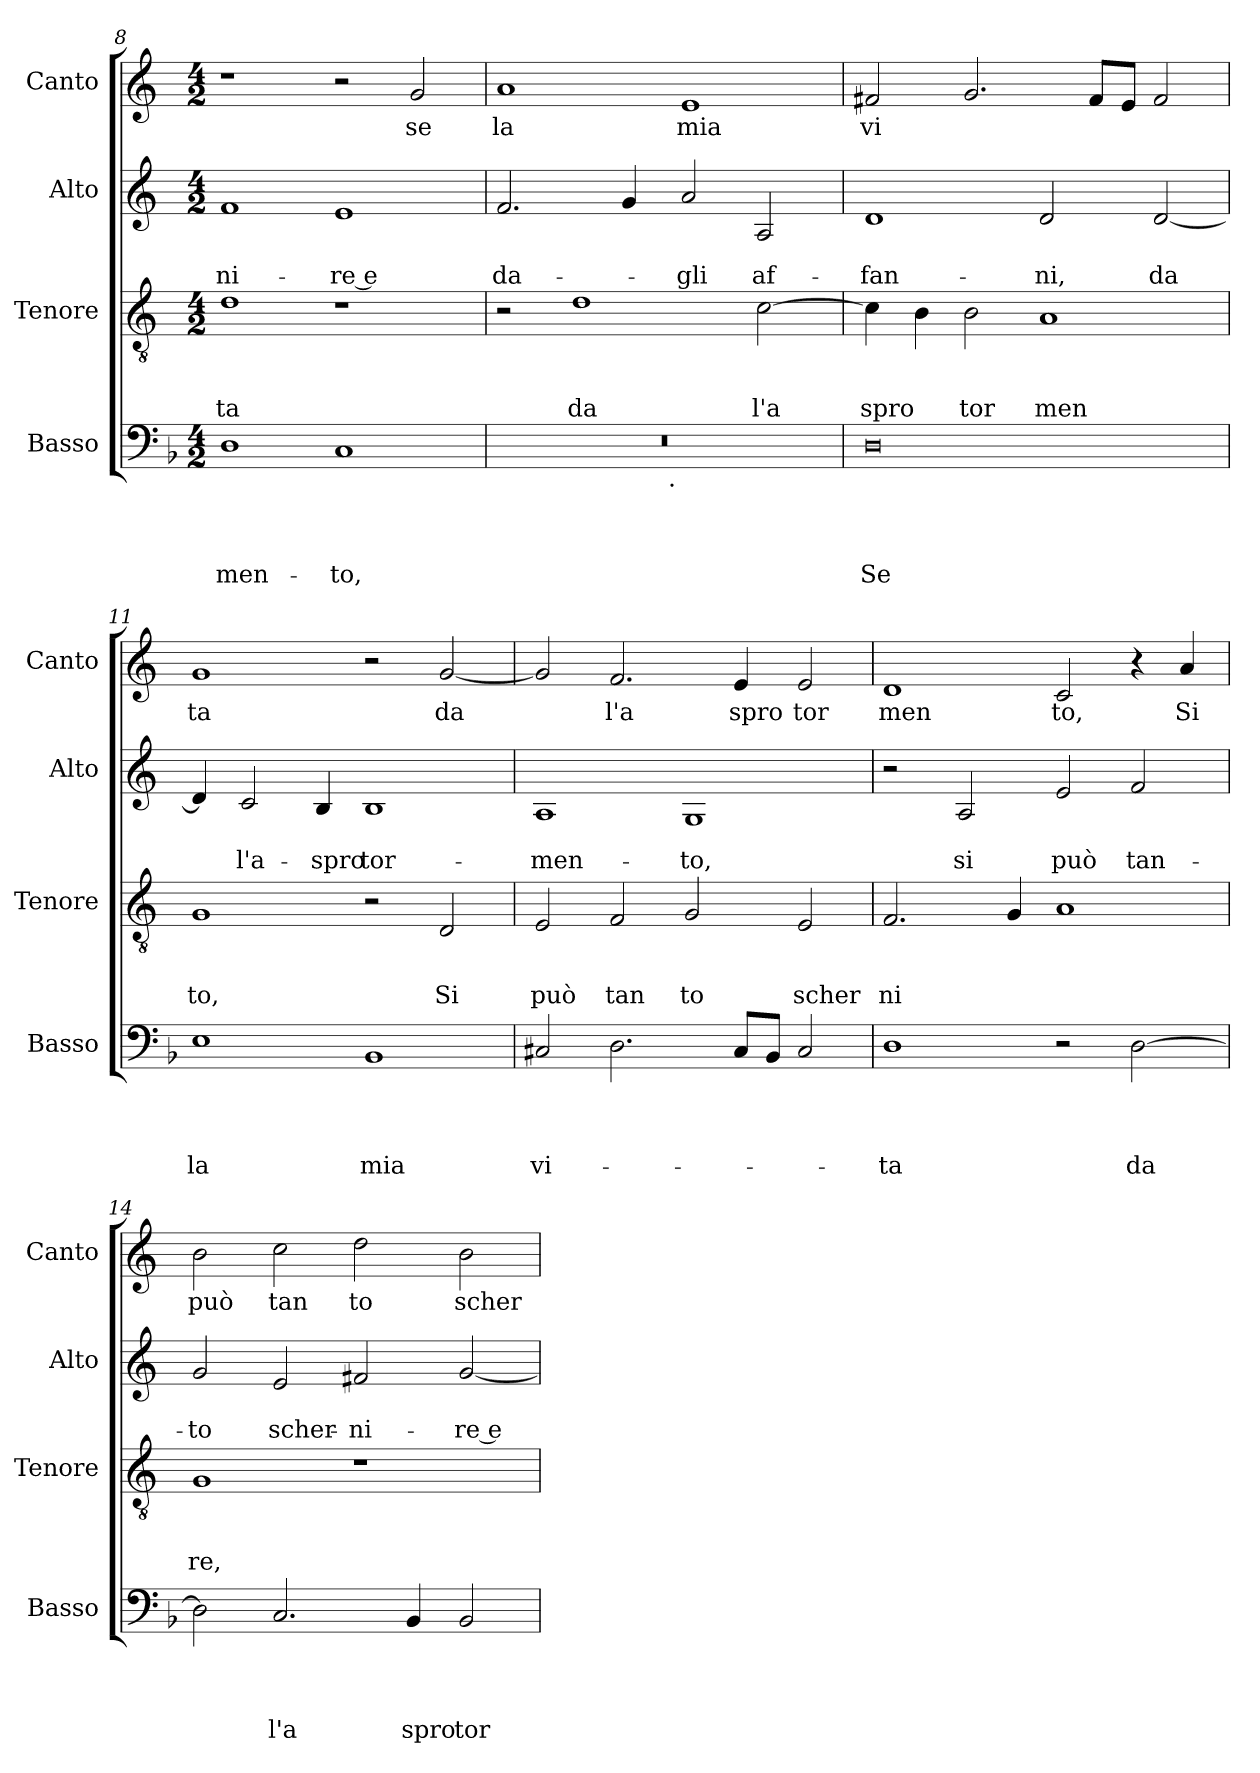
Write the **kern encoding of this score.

**kern	**text	**text	**text	**text	**kern	**text	**text	**text	**kern	**text	**text	**kern	**text
*part4	*part4	*part4	*part4	*part4	*part3	*part3	*part3	*part3	*part2	*part2	*part2	*part1	*part1
*staff4	*staff4	*staff4	*staff4	*staff4	*staff3	*staff3	*staff3	*staff3	*staff2	*staff2	*staff2	*staff1	*staff1
*I"Basso	*	*	*	*	*I"Tenore	*	*	*	*I"Alto	*	*	*I"Canto	*
*I'Basso	*	*	*	*	*I'Tenore	*	*	*	*I'Alto	*	*	*I'Canto	*
*clefF4	*	*	*	*	*clefGv2	*	*	*	*clefG2	*	*	*clefG2	*
*	*	*	*	*	*ITrd-3c-5	*	*	*	*ITrd-3c-5	*	*	*ITrd-3c-5	*
*k[b-]	*	*	*	*	*k[b-]	*	*	*	*k[b-]	*	*	*k[b-]	*
*F:	*	*	*	*	*F:	*	*	*	*F:	*	*	*F:	*
*M4/2	*	*	*	*	*M4/2	*	*	*	*M4/2	*	*	*M4/2	*
=8	=8	=8	=8	=8	=8	=8	=8	=8	=8	=8	=8	=8	=8
!	!	!	!	!LO:LY:b	!	!	!	!LO:LY:b	!	!	!LO:LY:b	!	!
1D	.	.	.	-men-	1g	.	.	ta	1b-	.	-ni-	1r	.
!	!	!	!	!LO:LY:b	!	!	!	!	!	!	!LO:LY:b:rj	!	!
1C	.	.	.	-to,	1r	.	.	.	1a	.	-re e	2r	.
!	!	!	!	!	!	!	!	!	!	!	!	!	!LO:LY:b
.	.	.	.	.	.	.	.	.	.	.	.	2cc/	se
=9	=9	=9	=9	=9	=9	=9	=9	=9	=9	=9	=9	=9	=9
!	!	!	!	!	!	!	!	!	!	!	!LO:LY:b	!	!LO:LY:b
*^	*	*	*	*	*	*	*	*	*	*	*	*	*
0r	2ryy	.	.	.	.	2r	.	.	.	2.b-/	.	da-	1dd	la
!	!	!	!	!	!	!	!	!	!LO:LY:b	!	!	!	!	!
.	4...ryy	.	.	.	.	1g	.	.	da	.	.	.	.	.
.	.	.	.	.	.	.	.	.	.	4cc/	.	.	.	.
!	!LO:TX:b:t=.	!	!	!	!	!	!	!	!	!	!	!	!	!
.	1ryy	.	.	.	.	.	.	.	.	.	.	.	.	.
!	!	!	!	!	!	!	!	!	!	!	!	!LO:LY:b	!	!LO:LY:b
.	.	.	.	.	.	.	.	.	.	2dd/	.	-gli	1a	mia
!	!	!	!	!	!	!	!	!	!LO:LY:b	!	!	!LO:LY:b	!	!
.	.	.	.	.	.	[>2f\	.	.	l'a	2d/	.	af-	.	.
.	32ryy	.	.	.	.	.	.	.	.	.	.	.	.	.
=10	=10	=10	=10	=10	=10	=10	=10	=10	=10	=10	=10	=10	=10	=10
!	!	!	!	!	!LO:LY:b	!	!	!	!LO:LY:b	!	!	!LO:LY:b	!	!LO:LY:b
*v	*v	*	*	*	*	*	*	*	*	*	*	*	*	*
0D	.	.	.	Se	4f\]	.	.	spro	1g	.	-fan-	2bn/	vi
.	.	.	.	.	4e\	.	.	.	.	.	.	.	.
!	!	!	!	!	!	!	!	!LO:LY:b	!	!	!	!	!
.	.	.	.	.	2e\	.	.	tor	.	.	.	2.cc/	.
!	!	!	!	!	!	!	!	!LO:LY:b	!	!	!LO:LY:b	!	!
.	.	.	.	.	1d	.	.	men	2g/	.	-ni,	.	.
.	.	.	.	.	.	.	.	.	.	.	.	8b/L	.
.	.	.	.	.	.	.	.	.	.	.	.	8a/J	.
!	!	!	!	!	!	!	!	!	!	!	!LO:LY:b	!	!
.	.	.	.	.	.	.	.	.	[<2g/	.	da	2b/	.
=11	=11	=11	=11	=11	=11	=11	=11	=11	=11	=11	=11	=11	=11
!	!	!	!	!LO:LY:b	!	!	!	!LO:LY:b	!	!	!	!	!LO:LY:b
1E	.	.	.	la	1c	.	.	to,	4g/]	.	.	1cc	ta
!	!	!	!	!	!	!	!	!	!	!	!LO:LY:b	!	!
.	.	.	.	.	.	.	.	.	2f/	.	l'a-	.	.
!	!	!	!	!	!	!	!	!	!	!	!LO:LY:b	!	!
.	.	.	.	.	.	.	.	.	4e/	.	-spro	.	.
!	!	!	!	!LO:LY:b	!	!	!	!	!	!	!LO:LY:b	!	!
1BB-	.	.	.	mia	2r	.	.	.	1e	.	tor-	2r	.
!	!	!	!	!	!	!	!	!LO:LY:b	!	!	!	!	!LO:LY:b
.	.	.	.	.	2G/	.	.	Si	.	.	.	[<2cc/	da
=12	=12	=12	=12	=12	=12	=12	=12	=12	=12	=12	=12	=12	=12
!	!	!	!	!LO:LY:b	!	!	!	!LO:LY:b	!	!	!LO:LY:b	!	!
2C#X/	.	.	.	vi-	2A/	.	.	può	1d	.	-men-	2cc/]	.
!	!	!	!	!	!	!	!	!LO:LY:b	!	!	!	!	!LO:LY:b
2.D\	.	.	.	.	2B-/	.	.	tan	.	.	.	2.b-/	l'a
!	!	!	!	!	!	!	!	!LO:LY:b	!	!	!LO:LY:b	!	!
.	.	.	.	.	2c/	.	.	to	1c	.	-to,	.	.
!	!	!	!	!	!	!	!	!	!	!	!	!	!LO:LY:b
8C#/L	.	.	.	.	.	.	.	.	.	.	.	4a/	spro
8BB-/J	.	.	.	.	.	.	.	.	.	.	.	.	.
!	!	!	!	!	!	!	!	!LO:LY:b	!	!	!	!	!LO:LY:b
2C#/	.	.	.	.	2A/	.	.	scher	.	.	.	2a/	tor
=13	=13	=13	=13	=13	=13	=13	=13	=13	=13	=13	=13	=13	=13
!	!	!	!	!LO:LY:b	!	!	!	!LO:LY:b	!	!	!	!	!LO:LY:b
1D	.	.	.	-ta	2.B-/	.	.	ni	2r	.	.	1g	men
!	!	!	!	!	!	!	!	!	!	!	!LO:LY:b	!	!
.	.	.	.	.	.	.	.	.	2d/	.	si	.	.
.	.	.	.	.	4c/	.	.	.	.	.	.	.	.
!	!	!	!	!	!	!	!	!	!	!	!LO:LY:b	!	!LO:LY:b
2r	.	.	.	.	1d	.	.	.	2a/	.	può	2f/	to,
!	!	!	!	!LO:LY:b	!	!	!	!	!	!	!LO:LY:b	!	!
[<2D\	.	.	.	da	.	.	.	.	2b-/	.	tan-	4r	.
!	!	!	!	!	!	!	!	!	!	!	!	!	!LO:LY:b
.	.	.	.	.	.	.	.	.	.	.	.	4dd/	Si
!!LO:LB:g=z
=14	=14	=14	=14	=14	=14	=14	=14	=14	=14	=14	=14	=14	=14
!	!	!	!	!	!	!	!	!LO:LY:b	!	!	!LO:LY:b	!	!LO:LY:b
2D\]	.	.	.	.	1c	.	.	re,	2cc/	.	-to	2ee\	può
!	!	!	!	!LO:LY:b	!	!	!	!	!	!	!LO:LY:b	!	!LO:LY:b
2.C/	.	.	.	l'a	.	.	.	.	2a/	.	scher-	2ff\	tan
!	!	!	!	!	!	!	!	!	!	!	!LO:LY:b	!	!LO:LY:b
.	.	.	.	.	1r	.	.	.	2bn/	.	-ni-	2gg\	to
!	!	!	!	!LO:LY:b	!	!	!	!	!	!	!	!	!
4BB-/	.	.	.	spro	.	.	.	.	.	.	.	.	.
!	!	!	!	!LO:LY:b	!	!	!	!	!	!	!LO:LY:b	!	!LO:LY:b
2BB-/	.	.	.	tor	.	.	.	.	[<2cc/	.	-re e	2ee\	scher
=	=	=	=	=	=	=	=	=	=	=	=	=	=
*-	*-	*-	*-	*-	*-	*-	*-	*-	*-	*-	*-	*-	*-
